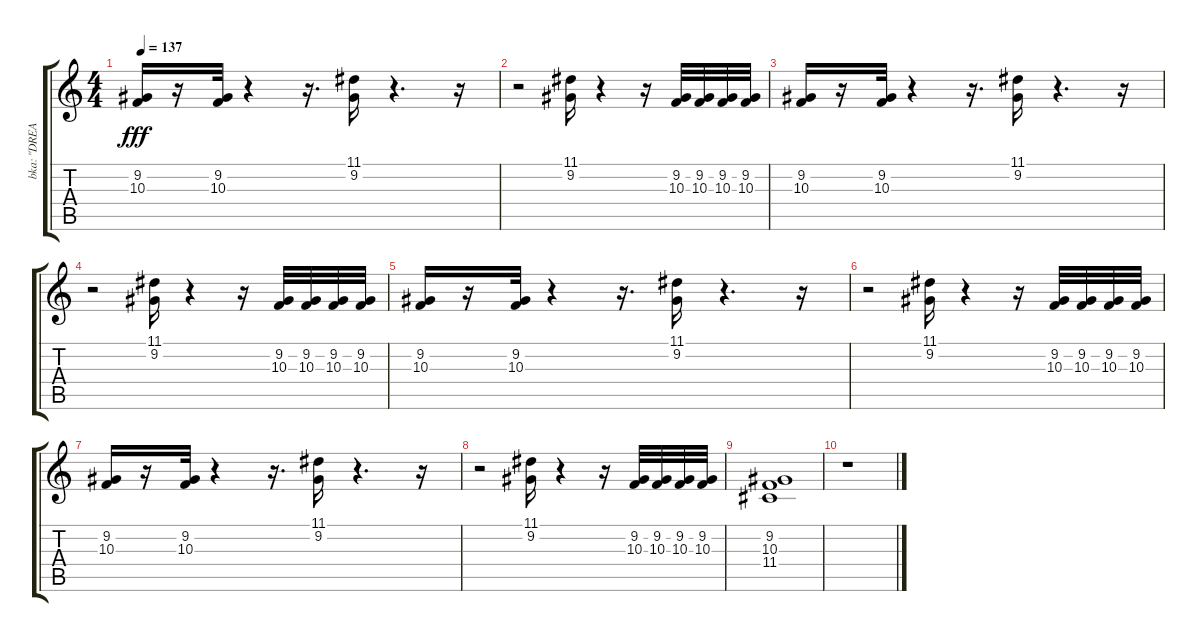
\track ("bka: \"DREAMS\"" "bka: \"DREA") {instrument pad3polysynth}
\staff {score tabs}
\tuning (E4 B3 G3 D3 A2 E2) {hide}
\ts (4 4)
\tempo 137
\clef g2
\ks c
(9.2 10.3).16{dy fff} r.16 (9.2 10.3).32 r.4 r.16{d} (11.1 9.2).16{volume 9} r.4{d} r.16 |
r.2 (11.1 9.2).16{volume 9} r.4 r.16 (9.2 10.3).32{volume 9} (9.2 10.3).32 (9.2 10.3).32 (9.2 10.3).32 |
(9.2 10.3).16 r.16 (9.2 10.3).32 r.4 r.16{d} (11.1 9.2).16{volume 10} r.4{d} r.16 |
r.2 (11.1 9.2).16{volume 10} r.4 r.16 (9.2 10.3).32 (9.2 10.3).32 (9.2 10.3).32 (9.2 10.3).32 |
(9.2 10.3).16{volume 10} r.16 (9.2 10.3).32 r.4 r.16{d} (11.1 9.2).16 r.4{d} r.16 |
r.2 (11.1 9.2).16 r.4 r.16 (9.2 10.3).32 (9.2 10.3).32 (9.2 10.3).32 (9.2 10.3).32 |
(9.2 10.3).16 r.16 (9.2 10.3).32 r.4 r.16{d} (11.1 9.2).16 r.4{d} r.16 |
r.2 (11.1 9.2).16 r.4 r.16 (9.2 10.3).32 (9.2 10.3).32 (9.2 10.3).32 (9.2 10.3).32 |
(9.2 10.3 11.4).1{volume 6} |
r.1
